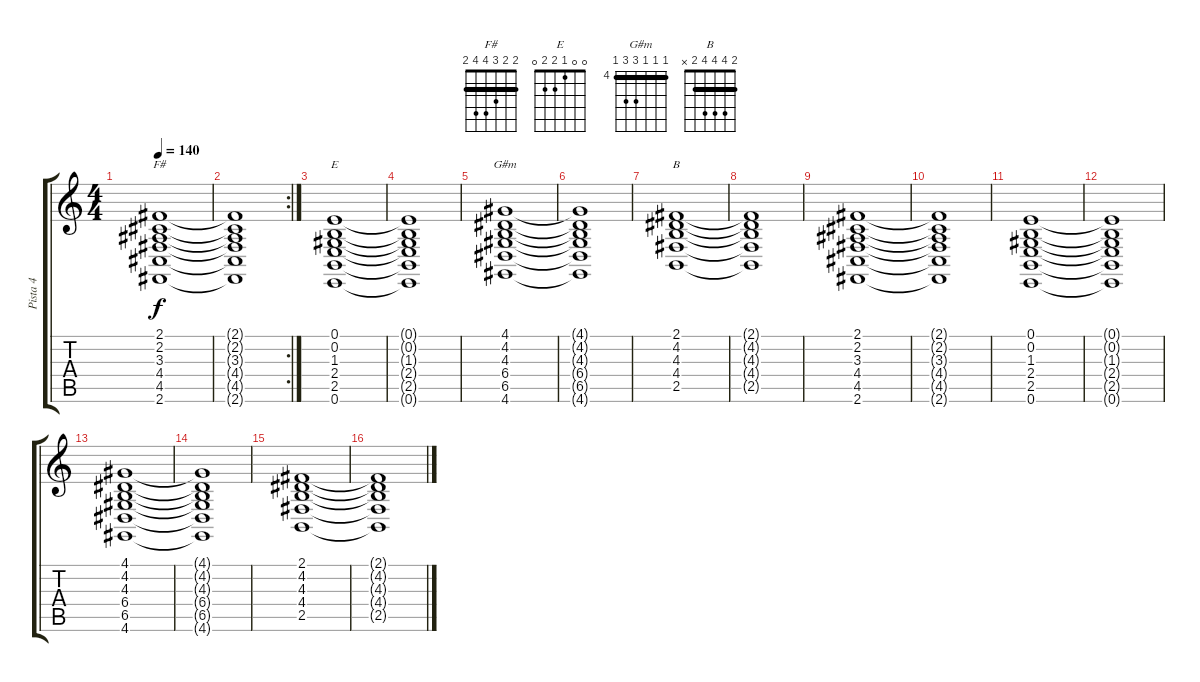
\track ("Pista 4" "Pista 4") {instrument stringensemble2}
\staff {score tabs}
\tuning (E4 B3 G3 D3 A2 E2) {hide}
\chord ("F#" 2 2 3 4 4 2) {barre 2}
\chord ("E" 0 0 1 2 2 0)
\chord ("G#m" 4 4 4 6 6 4) {firstfret 4 barre 4}
\chord ("B" 2 4 4 4 2 x) {barre 2}
\ts (4 4)
\tempo 140
\clef g2
\ks c
(2.1 2.2 3.3 4.4 4.5 2.6).1{ch "F#" dy f} |
\rc 2
(2.1{t} 2.2{t} 3.3{t} 4.4{t} 4.5{t} 2.6{t}).1 |
(0.1 0.2 1.3 2.4 2.5 0.6).1{ch "E"} |
(0.1{t} 0.2{t} 1.3{t} 2.4{t} 2.5{t} 0.6{t}).1 |
(4.1 4.2 4.3 6.4 6.5 4.6).1{ch "G#m"} |
(4.1{t} 4.2{t} 4.3{t} 6.4{t} 6.5{t} 4.6{t}).1 |
(2.1 4.2 4.3 4.4 2.5).1{ch "B"} |
(2.1{t} 4.2{t} 4.3{t} 4.4{t} 2.5{t}).1 |
(2.1 2.2 3.3 4.4 4.5 2.6).1 |
(2.1{t} 2.2{t} 3.3{t} 4.4{t} 4.5{t} 2.6{t}).1 |
(0.1 0.2 1.3 2.4 2.5 0.6).1 |
(0.1{t} 0.2{t} 1.3{t} 2.4{t} 2.5{t} 0.6{t}).1 |
(4.1 4.2 4.3 6.4 6.5 4.6).1 |
(4.1{t} 4.2{t} 4.3{t} 6.4{t} 6.5{t} 4.6{t}).1 |
(2.1 4.2 4.3 4.4 2.5).1 |
(2.1{t} 4.2{t} 4.3{t} 4.4{t} 2.5{t}).1
